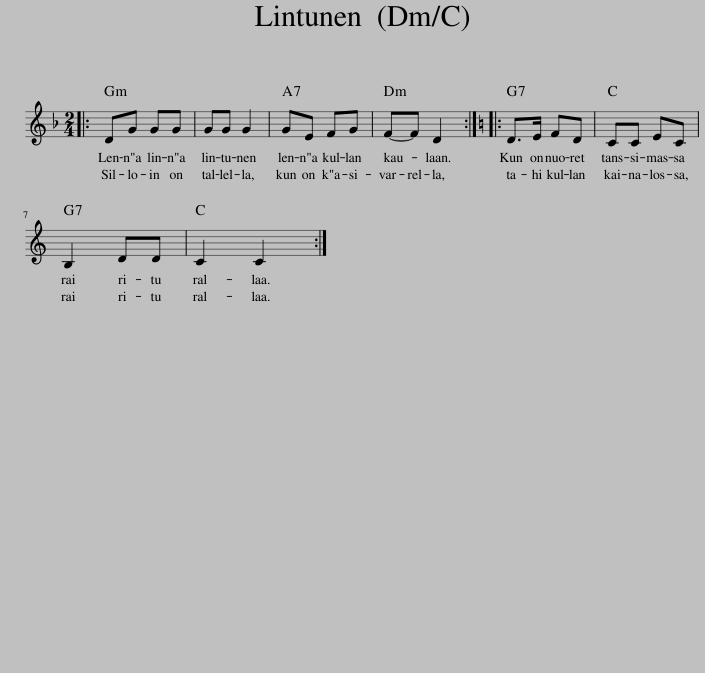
X:1
L:1/8
M:2/4
I:linebreak $
K:Dmin
V:1 treble
V:1
|: DG GG | GG G2 | GE FG | F-F D2 ::[K:C] D>E FD | %5
 CC EC |$ B,2 DD | C2 C2 :| %8
